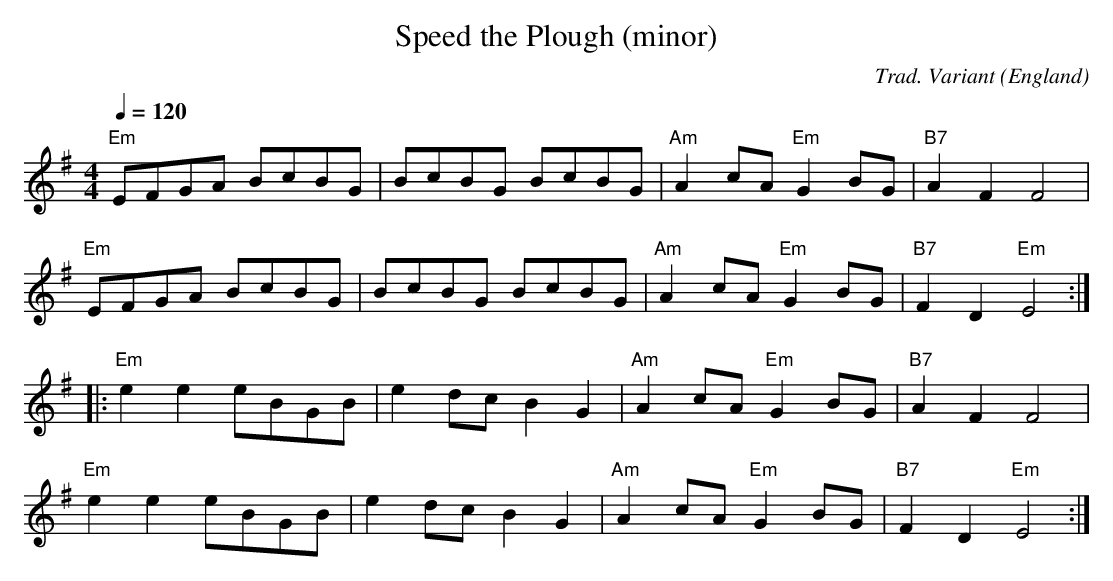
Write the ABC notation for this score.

X:1
T:Speed the Plough (minor)
C:Trad. Variant
O:England
M:4/4
L:1/8
Q:1/4=120
K:Em
"Em"EFGA BcBG|BcBG BcBG|"Am"A2cA "Em"G2BG|"B7"A2F2 F4|
"Em"EFGA BcBG|BcBG BcBG|"Am"A2cA "Em"G2BG|"B7"F2D2 "Em"E4:|
|:"Em"e2e2 eBGB|e2dc B2G2|"Am"A2cA "Em"G2BG|"B7"A2F2 F4|
"Em"e2e2 eBGB|e2dc B2G2|"Am"A2cA "Em"G2BG|"B7"F2D2 "Em"E4:|
